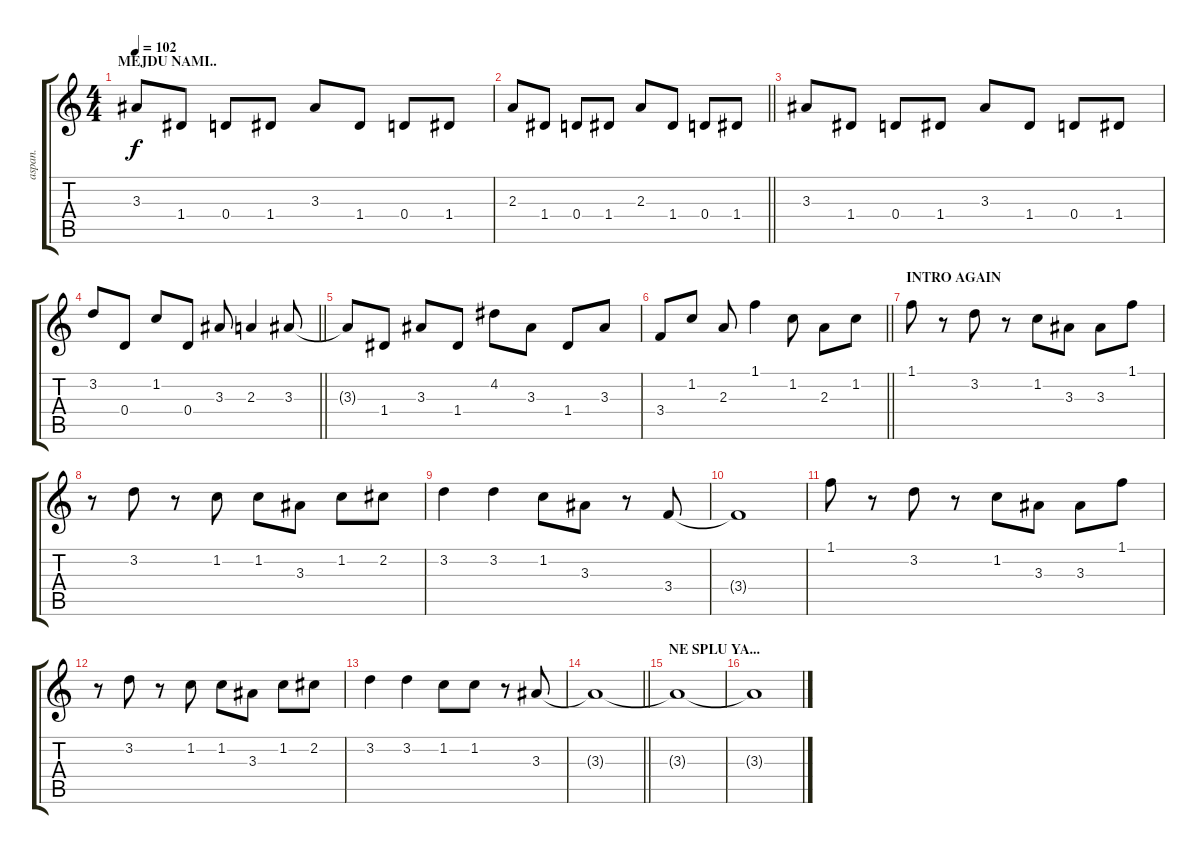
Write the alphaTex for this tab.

\track ("aspan." "aspan.") {instrument electricguitarclean}
\staff {score tabs}
\tuning (E4 B3 G3 D3 A2 E2) {hide}
\ts (4 4)
\section ("" "MEJDU NAMI..")
\tempo 102
\clef g2
\ks c
3.3.8{dy f} 1.4.8 0.4.8 1.4.8 3.3.8 1.4.8 0.4.8 1.4.8 |
\barLineRight lightlight
2.3.8 1.4.8 0.4.8 1.4.8 2.3.8 1.4.8 0.4.8 1.4.8 |
3.3.8 1.4.8 0.4.8 1.4.8 3.3.8 1.4.8 0.4.8 1.4.8 |
\barLineRight lightlight
3.2.8 0.4.8 1.2.8 0.4.8 3.3.8 2.3.4 3.3.8 |
3.3{t}.8 1.4.8 3.3.8 1.4.8 4.2.8 3.3.8 1.4.8 3.3.8 |
\barLineRight lightlight
3.4.8 1.2.8 2.3.8 1.1.4 1.2.8 2.3.8 1.2.8 |
\section ("" "INTRO AGAIN")
1.1.8 r.8 3.2.8 r.8 1.2.8 3.3.8 3.3.8 1.1.8 |
r.8 3.2.8 r.8 1.2.8 1.2.8 3.3.8 1.2.8 2.2.8 |
3.2.4 3.2.4 1.2.8 3.3.8 r.8 3.4.8 |
3.4{t}.1 |
1.1.8 r.8 3.2.8 r.8 1.2.8 3.3.8 3.3.8 1.1.8 |
r.8 3.2.8 r.8 1.2.8 1.2.8 3.3.8 1.2.8 2.2.8 |
3.2.4 3.2.4 1.2.8 1.2.8 r.8 3.3.8 |
\barLineRight lightlight
3.3{t}.1 |
\section ("" "NE SPLU YA...")
3.3{t}.1 |
3.3{t}.1
